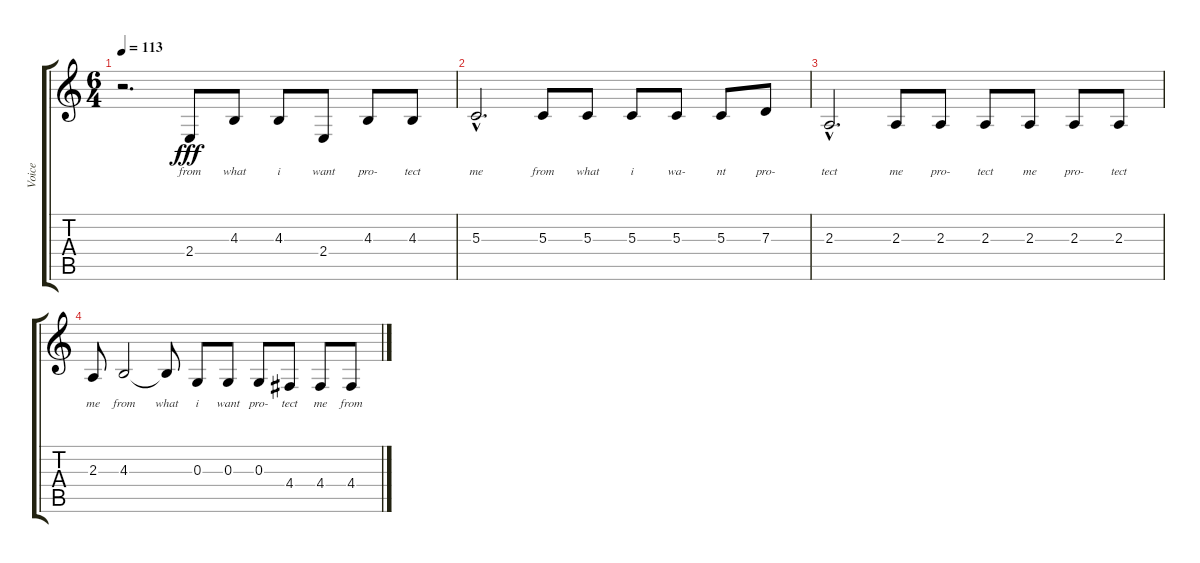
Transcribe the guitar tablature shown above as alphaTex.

\track ("Voice" "Voice") {instrument lead6voice}
\staff {score tabs}
\tuning (E4 B3 G3 D3 A2 E2) {hide}
\ts (6 4)
\tempo 113
\clef g2
\ks c
r.2{d dy fff} 2.4.8{lyrics (0 "from") lyrics (1 "") lyrics (2 "") lyrics (3 "") lyrics (4 "")} 4.3.8{lyrics (0 "what") lyrics (1 "") lyrics (2 "") lyrics (3 "") lyrics (4 "")} 4.3.8{lyrics (0 "i") lyrics (1 "") lyrics (2 "") lyrics (3 "") lyrics (4 "")} 2.4.8{lyrics (0 "want") lyrics (1 "") lyrics (2 "") lyrics (3 "") lyrics (4 "")} 4.3.8{lyrics (0 "pro-") lyrics (1 "") lyrics (2 "") lyrics (3 "") lyrics (4 "")} 4.3.8{lyrics (0 "tect") lyrics (1 "") lyrics (2 "") lyrics (3 "") lyrics (4 "")} |
5.3{hac}.2{d lyrics (0 "me") lyrics (1 "") lyrics (2 "") lyrics (3 "") lyrics (4 "")} 5.3.8{lyrics (0 "from") lyrics (1 "") lyrics (2 "") lyrics (3 "") lyrics (4 "")} 5.3.8{lyrics (0 "what") lyrics (1 "") lyrics (2 "") lyrics (3 "") lyrics (4 "")} 5.3.8{lyrics (0 "i") lyrics (1 "") lyrics (2 "") lyrics (3 "") lyrics (4 "")} 5.3.8{lyrics (0 "wa-") lyrics (1 "") lyrics (2 "") lyrics (3 "") lyrics (4 "")} 5.3.8{lyrics (0 "nt") lyrics (1 "") lyrics (2 "") lyrics (3 "") lyrics (4 "")} 7.3.8{lyrics (0 "pro-") lyrics (1 "") lyrics (2 "") lyrics (3 "") lyrics (4 "")} |
2.3{hac}.2{d lyrics (0 "tect") lyrics (1 "") lyrics (2 "") lyrics (3 "") lyrics (4 "")} 2.3.8{lyrics (0 "me") lyrics (1 "") lyrics (2 "") lyrics (3 "") lyrics (4 "")} 2.3.8{lyrics (0 "pro-") lyrics (1 "") lyrics (2 "") lyrics (3 "") lyrics (4 "")} 2.3.8{lyrics (0 "tect") lyrics (1 "") lyrics (2 "") lyrics (3 "") lyrics (4 "")} 2.3.8{lyrics (0 "me") lyrics (1 "") lyrics (2 "") lyrics (3 "") lyrics (4 "")} 2.3.8{lyrics (0 "pro-") lyrics (1 "") lyrics (2 "") lyrics (3 "") lyrics (4 "")} 2.3.8{lyrics (0 "tect") lyrics (1 "") lyrics (2 "") lyrics (3 "") lyrics (4 "")} |
2.3.8{lyrics (0 "me") lyrics (1 "") lyrics (2 "") lyrics (3 "") lyrics (4 "")} 4.3.2{lyrics (0 "from") lyrics (1 "") lyrics (2 "") lyrics (3 "") lyrics (4 "")} 4.3{t}.8{lyrics (0 "what") lyrics (1 "") lyrics (2 "") lyrics (3 "") lyrics (4 "")} 0.3.8{lyrics (0 "i") lyrics (1 "") lyrics (2 "") lyrics (3 "") lyrics (4 "")} 0.3.8{lyrics (0 "want") lyrics (1 "") lyrics (2 "") lyrics (3 "") lyrics (4 "")} 0.3.8{lyrics (0 "pro-") lyrics (1 "") lyrics (2 "") lyrics (3 "") lyrics (4 "")} 4.4.8{lyrics (0 "tect") lyrics (1 "") lyrics (2 "") lyrics (3 "") lyrics (4 "")} 4.4.8{lyrics (0 "me") lyrics (1 "") lyrics (2 "") lyrics (3 "") lyrics (4 "")} 4.4.8{lyrics (0 "from") lyrics (1 "") lyrics (2 "") lyrics (3 "") lyrics (4 "")}
